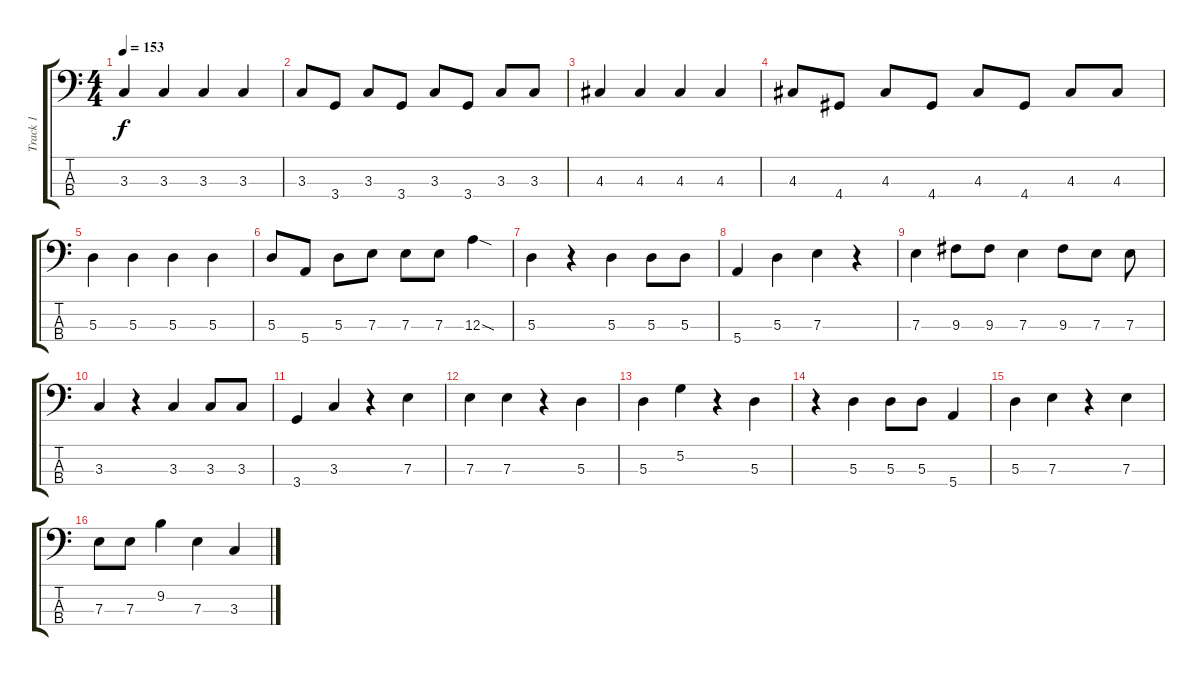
\track ("Track 1" "Track 1") {instrument electricbassfinger}
\staff {score tabs}
\tuning (G2 D2 A1 E1) {hide}
\ts (4 4)
\tempo 153
\clef f4
\ks c
3.3.4{dy f} 3.3.4 3.3.4 3.3.4 |
3.3.8 3.4.8 3.3.8 3.4.8 3.3.8 3.4.8 3.3.8 3.3.8 |
4.3.4 4.3.4 4.3.4 4.3.4 |
4.3.8 4.4.8 4.3.8 4.4.8 4.3.8 4.4.8 4.3.8 4.3.8 |
5.3.4 5.3.4 5.3.4 5.3.4 |
5.3.8 5.4.8 5.3.8 7.3.8 7.3.8 7.3.8 12.3{sod}.4 |
5.3.4 r.4 5.3.4 5.3.8 5.3.8 |
5.4.4 5.3.4 7.3.4 r.4 |
7.3.4 9.3.8 9.3.8 7.3.4 9.3.8 7.3.8 7.3.8 |
3.3.4 r.4 3.3.4 3.3.8 3.3.8 |
3.4.4 3.3.4 r.4 7.3.4 |
7.3.4 7.3.4 r.4 5.3.4 |
5.3.4 5.2.4 r.4 5.3.4 |
r.4 5.3.4 5.3.8 5.3.8 5.4.4 |
5.3.4 7.3.4 r.4 7.3.4 |
7.3.8 7.3.8 9.2.4 7.3.4 3.3.4
